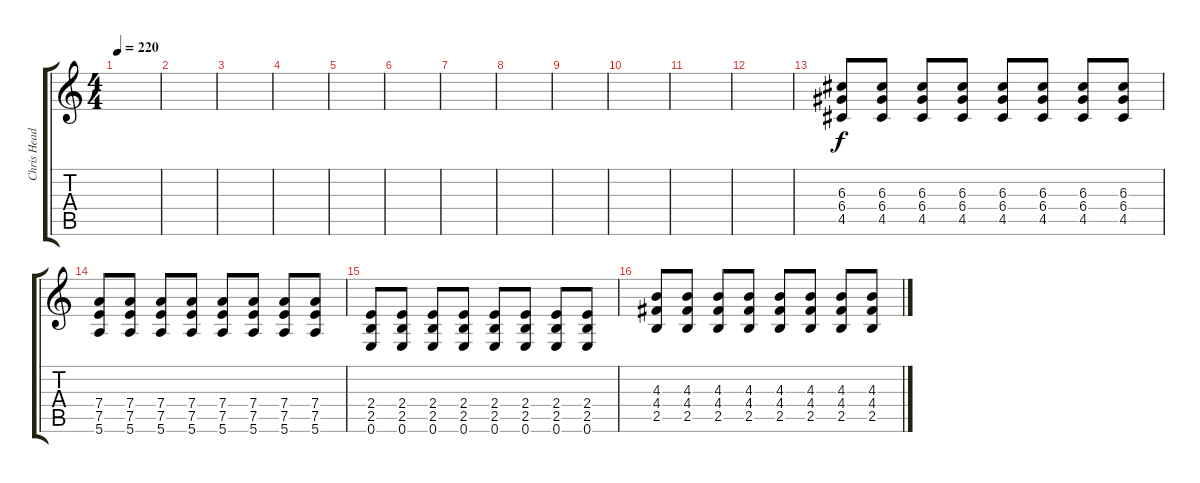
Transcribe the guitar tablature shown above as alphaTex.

\track ("Chris Head (Guitar/ backup Vox)" "Chris Head") {instrument distortionguitar}
\staff {score tabs}
\tuning (E4 B3 G3 D3 A2 E2) {hide}
\ts (4 4)
\tempo 220
\clef g2
\ks c
|
|
|
|
|
|
|
|
|
|
|
|
(6.3 6.4 4.5).8 (6.3 6.4 4.5).8 (6.3 6.4 4.5).8 (6.3 6.4 4.5).8 (6.3 6.4 4.5).8 (6.3 6.4 4.5).8 (6.3 6.4 4.5).8 (6.3 6.4 4.5).8 |
(7.4 7.5 5.6).8 (7.4 7.5 5.6).8 (7.4 7.5 5.6).8 (7.4 7.5 5.6).8 (7.4 7.5 5.6).8 (7.4 7.5 5.6).8 (7.4 7.5 5.6).8 (7.4 7.5 5.6).8 |
(2.4 2.5 0.6).8 (2.4 2.5 0.6).8 (2.4 2.5 0.6).8 (2.4 2.5 0.6).8 (2.4 2.5 0.6).8 (2.4 2.5 0.6).8 (2.4 2.5 0.6).8 (2.4 2.5 0.6).8 |
(4.3 4.4 2.5).8 (4.3 4.4 2.5).8 (4.3 4.4 2.5).8 (4.3 4.4 2.5).8 (4.3 4.4 2.5).8 (4.3 4.4 2.5).8 (4.3 4.4 2.5).8 (4.3 4.4 2.5).8
